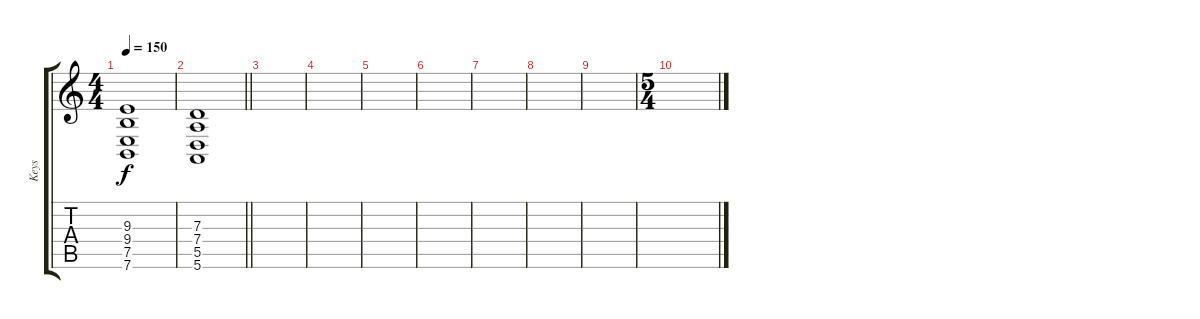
\track ("Keys" "Keys") {instrument drawbarorgan}
\staff {score tabs}
\tuning (E4 B3 G3 D3 A2 E2) {hide}
\ts (4 4)
\tempo 150
\clef g2
\ks c
(9.3 9.4 7.5 7.6).1{dy f} |
\barLineRight lightlight
(7.3 7.4 5.5 5.6).1 |
\section ("" "")
|
|
|
|
|
|
|
\ts (5 4)
